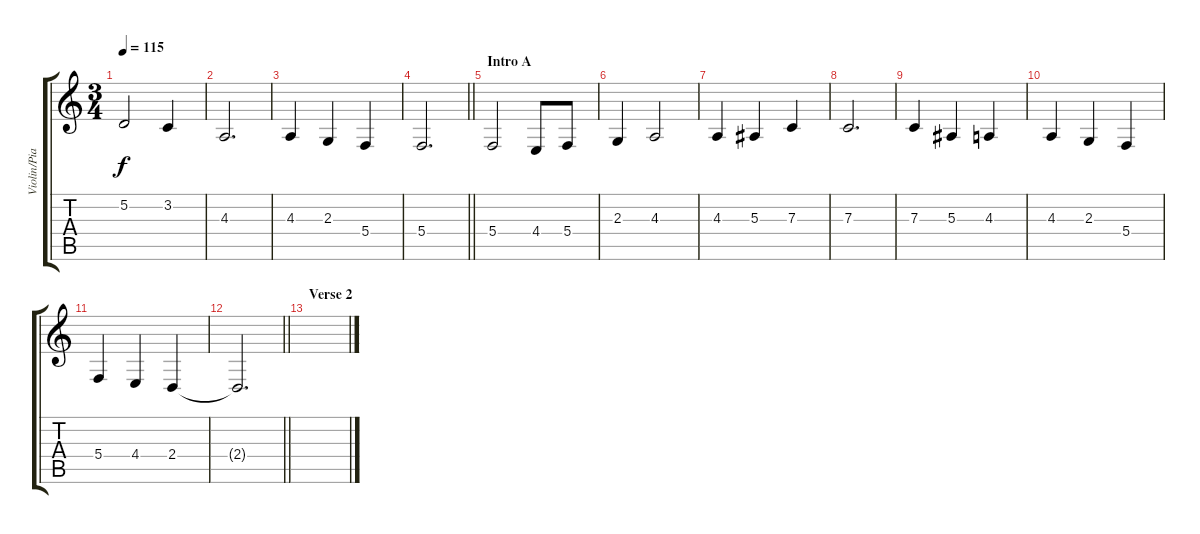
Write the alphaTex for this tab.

\track ("Violin/Piano" "Violin/Pia") {instrument synthstrings1}
\staff {score tabs}
\tuning (D4 A3 F3 C3 G2 D2) {hide}
\ts (3 4)
\tempo 115
\clef g2
\ks c
5.2.2{dy f} 3.2.4 |
4.3.2{d} |
4.3.4 2.3.4 5.4.4 |
\barLineRight lightlight
5.4.2{d} |
\section ("" "Intro A")
5.4.2 4.4.8 5.4.8 |
2.3.4 4.3.2 |
4.3.4 5.3.4 7.3.4 |
7.3.2{d} |
7.3.4 5.3.4 4.3.4 |
4.3.4 2.3.4 5.4.4 |
5.4.4 4.4.4 2.4.4 |
\barLineRight lightlight
2.4{t}.2{d} |
\section ("" "Verse 2")
